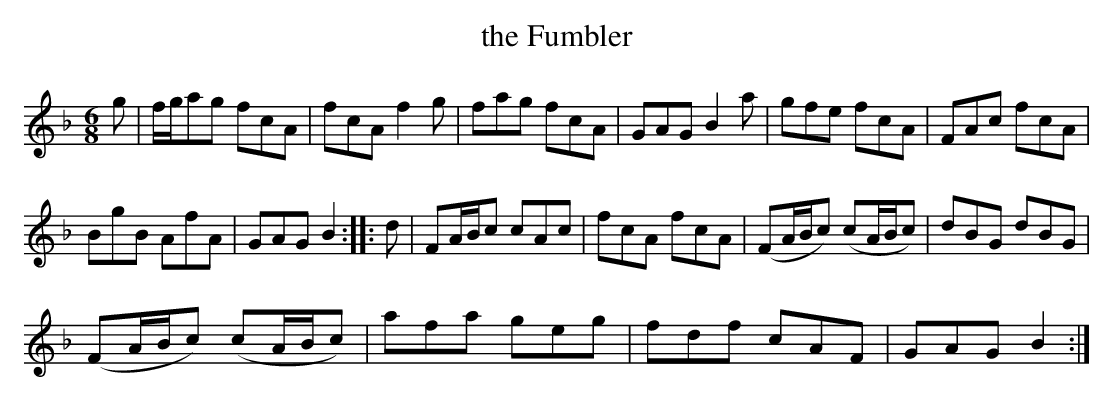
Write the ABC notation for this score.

X:1
T:the Fumbler
M:6/8
K:F
g|\
f/g/ag fcA| fcA f2g| \
fag fcA| GAG B2a| \
gfe fcA| FAc fcA|
BgB AfA| GAG B2::\
d|\
FA/B/c cAc| fcA fcA| (FA/B/c) (cA/B/c)| dBG dBG|
(FA/B/c) (cA/B/c)| afa geg| fdf cAF| GAG B2:|
